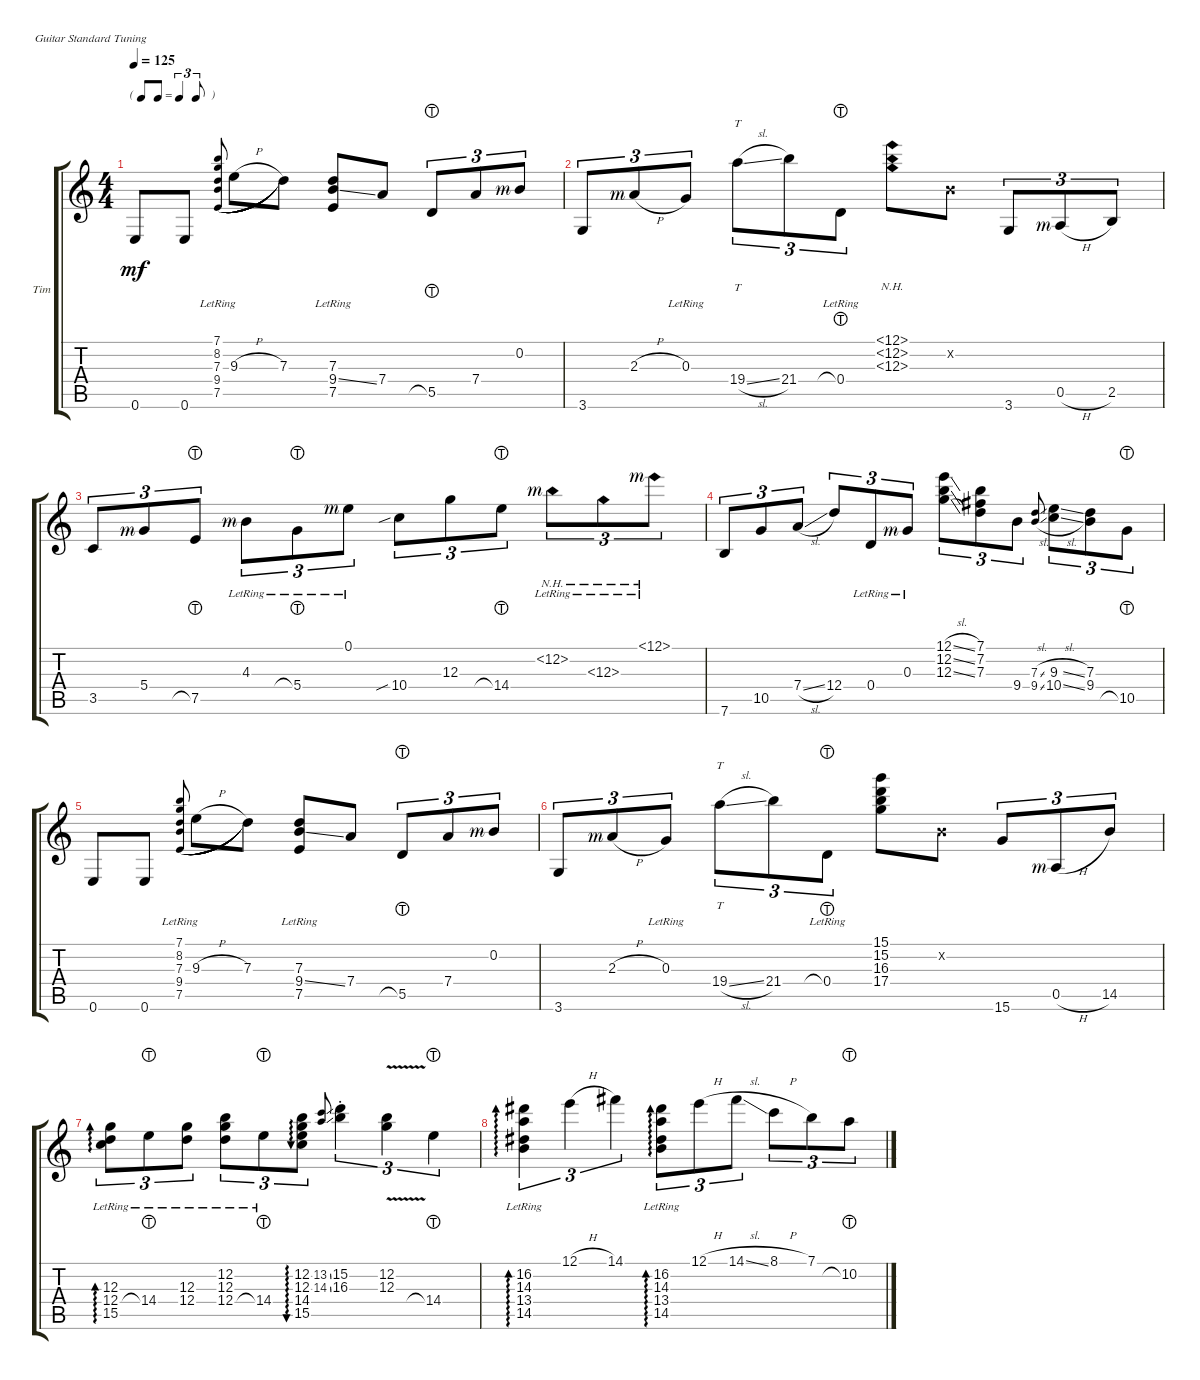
\defaultSystemsLayout 4
\bracketExtendMode groupsimilarinstruments
\firstSystemTrackNameOrientation horizontal
\otherSystemsTrackNameOrientation horizontal
\track ("Tim" "Tim") {instrument electricguitarclean}
\staff {score tabs}
\tuning (E4 B3 G3 D3 A2 E2)
\ts (4 4)
\tf triplet8th
\tempo 125
\clef g2
\ks c
0.6.8{dy mf} 0.6.8 (7.5{lr} 9.4{lr} 7.3{lr} 8.2{lr} 7.1{lr}).8{gr onbeat legatoorigin} 9.3{h}.8{legatoorigin} 7.3.8 (9.4{ss} 7.3 7.5{lr}).8 7.4.8 5.5{lht}.8{tu (3 2)} 7.4.8{tu (3 2)} 0.2{rf 3}.8{tu (3 2)} |
3.6.8{tu (3 2)} 2.3{h rf 3}.8{tu (3 2)} 0.3{lr}.8{tu (3 2)} 19.4{sl}.8{tt tu (3 2)} 21.4.8{tu (3 2)} 0.4{lht lr}.8{tu (3 2)} (12.3{nh} 12.2{nh} 12.1{nh}).8 0.2{x}.8 3.6.8{tu (3 2)} 0.5{h rf 3}.8{tu (3 2)} 2.5.8{tu (3 2)} |
\scale
0.498307 3.5.8{tu (3 2)} 5.4{rf 3}.8{tu (3 2)} 7.5{lht}.8{tu (3 2)} 4.3{lr rf 3}.8{tu (3 2)} 5.4{lht lr}.8{tu (3 2)} 0.1{lr rf 3}.8{tu (3 2)} 10.4{sib}.8{tu (3 2)} 12.3.8{tu (3 2)} 14.4{lht}.8{tu (3 2)} 12.2{nh lr rf 3}.8{tu (3 2)} 12.3{nh lr}.8{tu (3 2)} 12.1{nh lr rf 3}.8{tu (3 2)} |
\scale
0.501597 7.6.8{tu (3 2)} 10.5.8{tu (3 2)} 7.4{sl}.8{tu (3 2)} 12.4.8{tu (3 2)} 0.4{lr}.8{tu (3 2)} 0.3{lr rf 3}.8{tu (3 2)} (12.1{sl} 12.2{sl} 12.3{sl}).8{tu (3 2)} (7.3 7.2 7.1).8{tu (3 2)} 9.4.8{tu (3 2)} (7.3{sl} 9.4{sl}).8{tu (3 2) gr onbeat} (9.3{sl} 10.4{sl}).8{tu (3 2)} (7.3 9.4).8{tu (3 2)} 10.5{lht}.8{tu (3 2)} |
0.6.8 0.6.8 (7.5{lr} 9.4{lr} 7.3{lr} 8.2{lr} 7.1{lr}).8{gr onbeat legatoorigin} 9.3{h}.8{legatoorigin} 7.3.8 (9.4{ss} 7.3 7.5{lr}).8 7.4.8 5.5{lht}.8{tu (3 2)} 7.4.8{tu (3 2)} 0.2{rf 3}.8{tu (3 2)} |
3.6.8{tu (3 2)} 2.3{h rf 3}.8{tu (3 2)} 0.3{lr}.8{tu (3 2)} 19.4{sl}.8{tt tu (3 2)} 21.4.8{tu (3 2)} 0.4{lht lr}.8{tu (3 2)} (16.3 15.2 15.1 17.4).8 0.2{x}.8 15.6.8{tu (3 2)} 0.5{h rf 3}.8{tu (3 2)} 14.5.8{tu (3 2)} |
(15.5{lr} 12.4{lr} 12.3{lr}).8{tu (3 2) ad 0} 14.4{lht lr}.8{tu (3 2)} (12.3{lr} 12.4{lr}).8{tu (3 2)} (12.2{lr} 12.3{lr} 12.4{lr}).8{tu (3 2)} 14.4{lht lr}.8{tu (3 2)} (15.5 14.4 12.3 12.2).8{tu (3 2) au 0} (14.3{ss} 13.2{ss}).8{tu (3 2) gr onbeat} (16.3{st} 15.2).4{tu (3 2)} (12.2 12.3{v}).4{tu (3 2)} 14.4{lht}.4{tu (3 2)} |
(14.5{lr} 13.4 14.3 16.2).4{tu (3 2) ad 0} 12.1{h}.4{tu (3 2)} 14.1.4{tu (3 2)} (14.5{lr} 13.4 14.3 16.2).8{tu (3 2) ad 0} 12.1{h}.8{tu (3 2)} 14.1{sl}.8{tu (3 2)} 8.1{h}.8{tu (3 2)} 7.1.8{tu (3 2)} 10.2{lht}.8{tu (3 2)}
